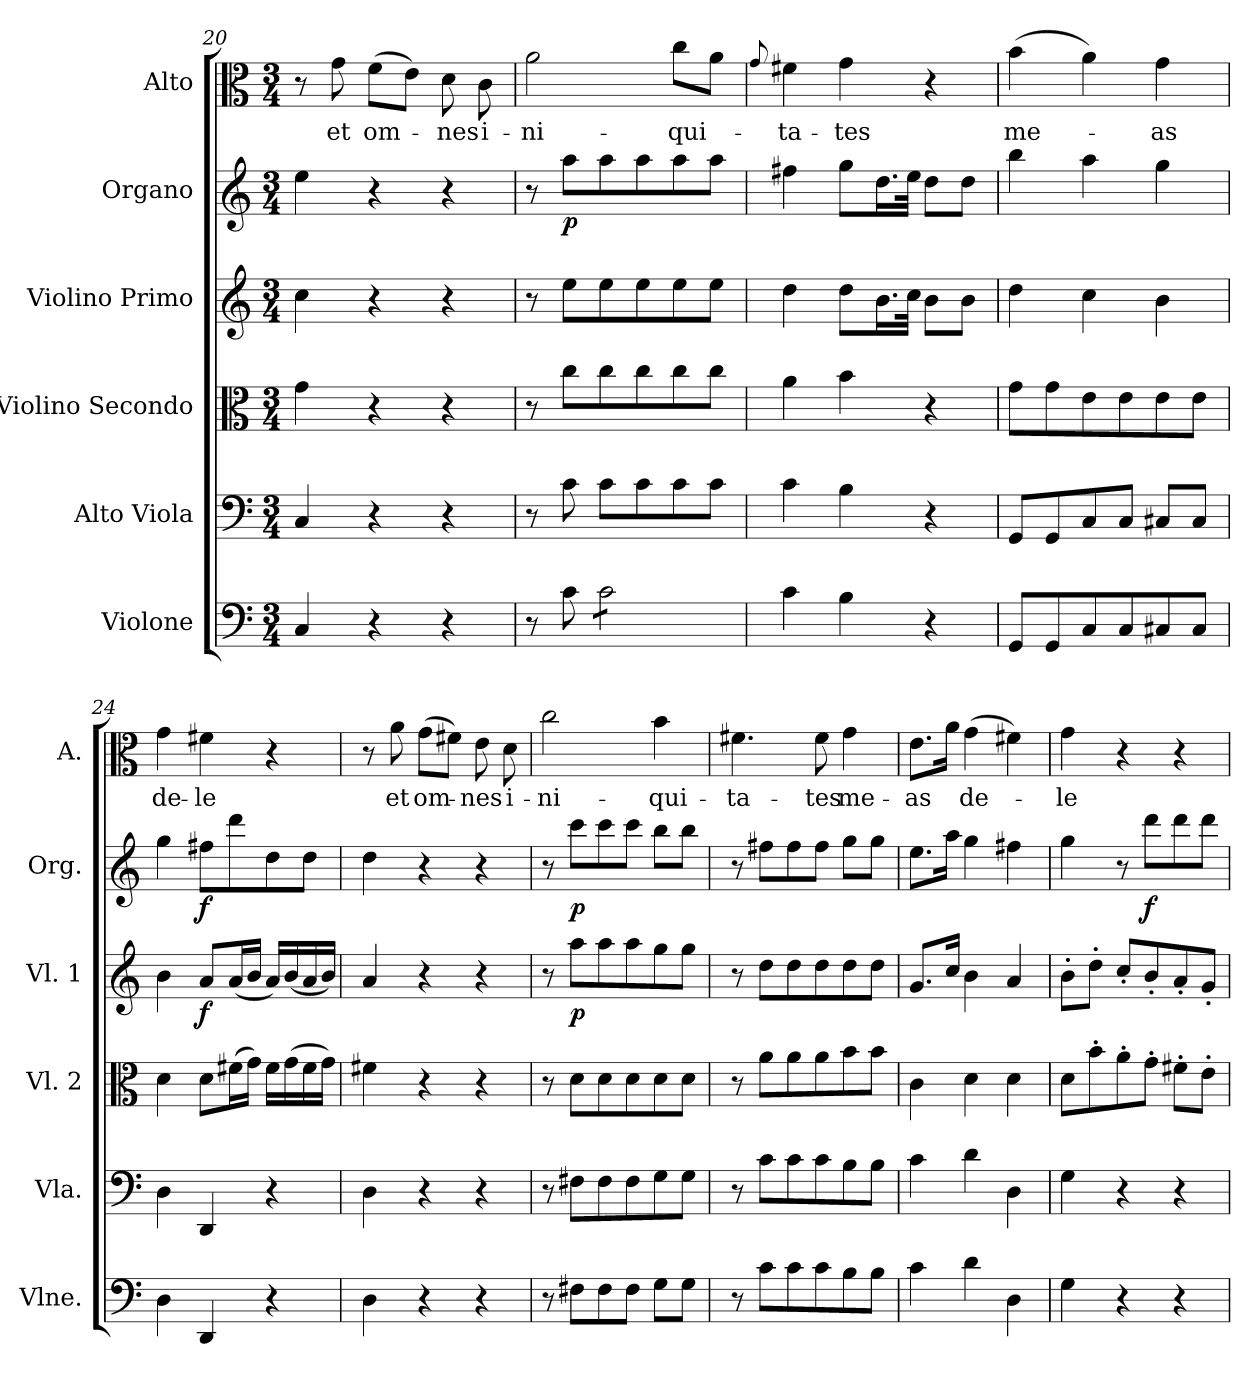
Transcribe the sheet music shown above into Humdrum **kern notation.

**kern	**kern	**kern	**kern	**dynam	**kern	**dynam	**kern	**text
*part6	*part5	*part4	*part3	*part3	*part2	*part2	*part1	*part1
*staff6	*staff5	*staff4	*staff3	*staff3	*staff2	*staff2	*staff1	*staff1
*I"Violone	*I"Alto Viola	*I"Violino Secondo	*I"Violino Primo	*	*I"Organo	*	*I"Alto	*
*I'Vlne.	*I'Vla.	*I'Vl. 2	*I'Vl. 1	*	*I'Org.	*	*I'A.	*
*clefF4	*clefF4	*clefC3	*clefG2	*	*clefG2	*	*clefC3	*
*	*ITrd7c12	*	*	*	*	*	*	*
*k[]	*k[]	*k[]	*k[]	*	*k[]	*	*k[]	*
*M3/4	*M3/4	*M3/4	*M3/4	*	*M3/4	*	*M3/4	*
=20	=20	=20	=20	=20	=20	=20	=20	=20
4C/	4CC/	4g\	4cc\	.	4ee\	.	8r	.
.	.	.	.	.	.	.	8g\	et
4r	4r	4r	4r	.	4r	.	(>8f\L	om-
.	.	.	.	.	.	.	8e\J)	.
4r	4r	4r	4r	.	4r	.	8d\	-nes
.	.	.	.	.	.	.	8c\	i-
=21	=21	=21	=21	=21	=21	=21	=21	=21
8r	8r	8r	8r	.	8r	.	2a\	-ni-
!	!	!	!	!	!	!LO:DY:b	!	!
8c\	8C\	8cc\L	8ee\L	.	8aa\L	p	.	.
*tremolo	*	*	*	*	*	*	*	*
8c\L	8C\L	8cc\	8ee\	.	8aa\	.	.	.
8c\	8C\	8cc\	8ee\	.	8aa\	.	.	.
8c\	8C\	8cc\	8ee\	.	8aa\	.	8cc\L	-qui-
8c\J	8C\J	8cc\J	8ee\J	.	8aa\J	.	8a\J	.
*Xtremolo	*	*	*	*	*	*	*	*
=22	=22	=22	=22	=22	=22	=22	=22	=22
.	.	.	.	.	.	.	8qqg/	.
4c\	4C\	4a\	4dd\	.	4ff#X\	.	4f#X\	-ta-
4B\	4BB\	4b\	8dd\L	.	8gg\L	.	4g\	-tes
.	.	.	16.b\L	.	16.dd\L	.	.	.
.	.	.	32cc\JJk	.	32ee\JJk	.	.	.
4r	4r	4r	8b\L	.	8dd\L	.	4r	.
.	.	.	8b\J	.	8dd\J	.	.	.
!!LO:LB:g=z
=23	=23	=23	=23	=23	=23	=23	=23	=23
8GG/L	8GGG/L	8g\L	4dd\	.	4bb\	.	(>4b\	me-
8GG/	8GGG/	8g\	.	.	.	.	.	.
8C/	8CC/	8e\	4cc\	.	4aa\	.	4a\)	.
8C/	8CC/J	8e\	.	.	.	.	.	.
8C#X/	8CC#X/L	8e\	4b\	.	4gg\	.	4g\	-as
8C#/J	8CC#/J	8e\J	.	.	.	.	.	.
=24	=24	=24	=24	=24	=24	=24	=24	=24
4D\	4DD\	4d\	4b\	.	4gg\	.	4g\	de-
!	!	!	!	!LO:DY:b	!	!LO:DY:b	!	!
4DD/	4DDD/	8d\L	8a/L	f	8ff#X\L	f	4f#X\	-le
.	.	(>16f#X\L	(<16a/L	.	8ddd\	.	.	.
.	.	16g\JJ)	16b/JJ	.	.	.	.	.
4r	4r	16f#\LL	16a/LL)	.	8dd\	.	4r	.
.	.	(>16g\	(<16b/	.	.	.	.	.
.	.	16f#\	16a/	.	8dd\J	.	.	.
.	.	16g\JJ)	16b/JJ)	.	.	.	.	.
=25	=25	=25	=25	=25	=25	=25	=25	=25
4D\	4DD\	4f#X\	4a/	.	4dd\	.	8r	.
.	.	.	.	.	.	.	8a\	et
4r	4r	4r	4r	.	4r	.	(>8g\L	om-
.	.	.	.	.	.	.	8f#X\J)	.
4r	4r	4r	4r	.	4r	.	8e\	-nes
.	.	.	.	.	.	.	8d\	i-
=26	=26	=26	=26	=26	=26	=26	=26	=26
8r	8r	8r	8r	.	8r	.	2cc\	-ni-
!	!	!	!	!LO:DY:b	!	!LO:DY:b	!	!
8F#X\L	8FF#X\L	8d\L	8aa\L	p	8ccc\L	p	.	.
8F#\	8FF#\	8d\	8aa\	.	8ccc\	.	.	.
8F#\J	8FF#\	8d\	8aa\	.	8ccc\J	.	.	.
8G\L	8GG\	8d\	8gg\	.	8bb\L	.	4b\	-qui-
8G\J	8GG\J	8d\J	8gg\J	.	8bb\J	.	.	.
=27	=27	=27	=27	=27	=27	=27	=27	=27
8r	8r	8r	8r	.	8r	.	4.f#X\	-ta-
8c\L	8C\L	8a\L	8dd\L	.	8ff#X\L	.	.	.
8c\	8C\	8a\	8dd\	.	8ff#\	.	.	.
8c\	8C\	8a\	8dd\	.	8ff#\J	.	8f#\	-tes
8B\	8BB\	8b\	8dd\	.	8gg\L	.	4g\	me-
8B\J	8BB\J	8b\J	8dd\J	.	8gg\J	.	.	.
!!LO:PB:g=z
=28	=28	=28	=28	=28	=28	=28	=28	=28
4c\	4C\	4c\	8.g/L	.	8.ee\L	.	8.e\L	-as
.	.	.	16cc/Jk	.	16aa\Jk	.	16a\Jk	.
4d\	4D\	4d\	4b\	.	4gg\	.	(>4g\	de-
4D\	4DD\	4d\	4a/	.	4ff#X\	.	4f#X\)	.
=29	=29	=29	=29	=29	=29	=29	=29	=29
4G\	4GG\	8d\L	8b'\L	.	4gg\	.	4g\	-le
.	.	8b'\	8dd'\J	.	.	.	.	.
4r	4r	8a'\	8cc'/L	.	8r	.	4r	.
!	!	!	!	!	!	!LO:DY:b	!	!
.	.	8g'\J	8b'/	.	8ddd\L	f	.	.
4r	4r	8f#X'\L	8a'/	.	8ddd\	.	4r	.
.	.	8e'\J	8g'/J	.	8ddd\J	.	.	.
=	=	=	=	=	=	=	=	=
*-	*-	*-	*-	*-	*-	*-	*-	*-
